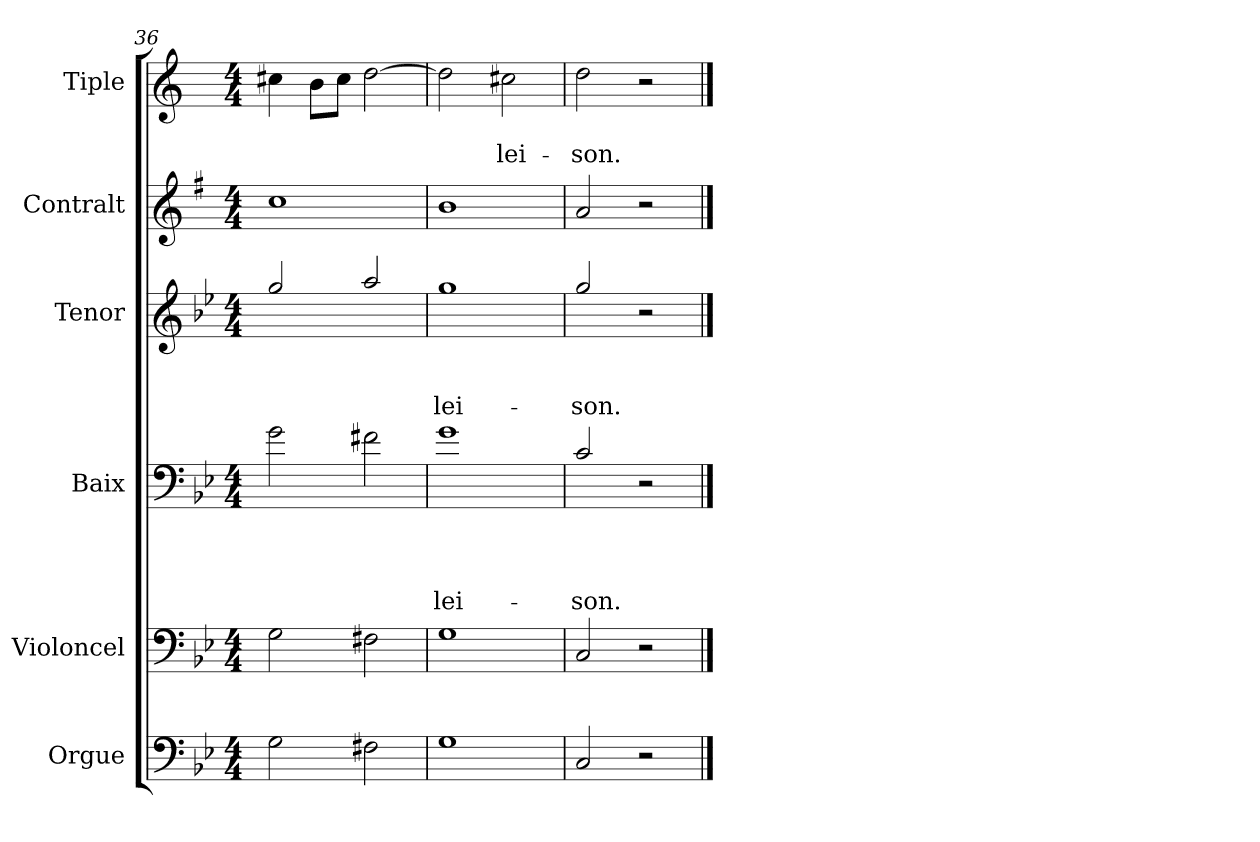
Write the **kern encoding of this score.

**kern	**kern	**kern	**text	**text	**text	**text	**kern	**text	**text	**text	**kern	**kern	**text	**text
*part6	*part5	*part4	*part4	*part4	*part4	*part4	*part3	*part3	*part3	*part3	*part2	*part1	*part1	*part1
*staff6	*staff5	*staff4	*staff4	*staff4	*staff4	*staff4	*staff3	*staff3	*staff3	*staff3	*staff2	*staff1	*staff1	*staff1
*I"Orgue	*I"Violoncel	*I"Baix	*	*	*	*	*I"Tenor	*	*	*	*I"Contralt	*I"Tiple	*	*
*	*I'Vc	*	*	*	*	*	*	*	*	*	*	*	*	*
*clefF4	*clefF4	*clefF4	*	*	*	*	*clefG2	*	*	*	*clefG2	*clefG2	*	*
*	*	*ITrd12c21	*	*	*	*	*ITrd8c14	*	*	*	*ITrd5c9	*ITrd1c2	*	*
*k[b-e-]	*k[b-e-]	*k[b-e-]	*	*	*	*	*k[b-e-]	*	*	*	*k[b-e-]	*k[b-e-]	*	*
*B-:	*B-:	*B-:	*	*	*	*	*B-:	*	*	*	*B-:	*B-:	*	*
*M4/4	*M4/4	*M4/4	*	*	*	*	*M4/4	*	*	*	*M4/4	*M4/4	*	*
=36	=36	=36	=36	=36	=36	=36	=36	=36	=36	=36	=36	=36	=36	=36
2G\	2G\	2G\	.	.	.	.	2g/	.	.	.	1e-	4bn\	.	.
.	.	.	.	.	.	.	.	.	.	.	.	8a\L	.	.
.	.	.	.	.	.	.	.	.	.	.	.	8b\J	.	.
2F#X\	2F#X\	2F#X\	.	.	.	.	2a/	.	.	.	.	[>2cc\	.	.
=37	=37	=37	=37	=37	=37	=37	=37	=37	=37	=37	=37	=37	=37	=37
!	!	!	!	!	!	!LO:LY:b	!	!	!	!LO:LY:b	!	!	!	!
1G	1G	1G	.	.	.	-lei-	1g	.	.	-lei-	1d	2cc\]	.	.
!	!	!	!	!	!	!	!	!	!	!	!	!	!	!LO:LY:b
.	.	.	.	.	.	.	.	.	.	.	.	2bn\	.	-lei-
=38	=38	=38	=38	=38	=38	=38	=38	=38	=38	=38	=38	=38	=38	=38
!	!	!	!	!	!	!LO:LY:b	!	!	!	!LO:LY:b	!	!	!	!LO:LY:b
2C/	2C/	2C/	.	.	.	-son.	2g/	.	.	-son.	2c/	2cc\	.	-son.
2r	2r	2r	.	.	.	.	2r	.	.	.	2r	2r	.	.
==	==	==	==	==	==	==	==	==	==	==	==	==	==	==
*-	*-	*-	*-	*-	*-	*-	*-	*-	*-	*-	*-	*-	*-	*-
